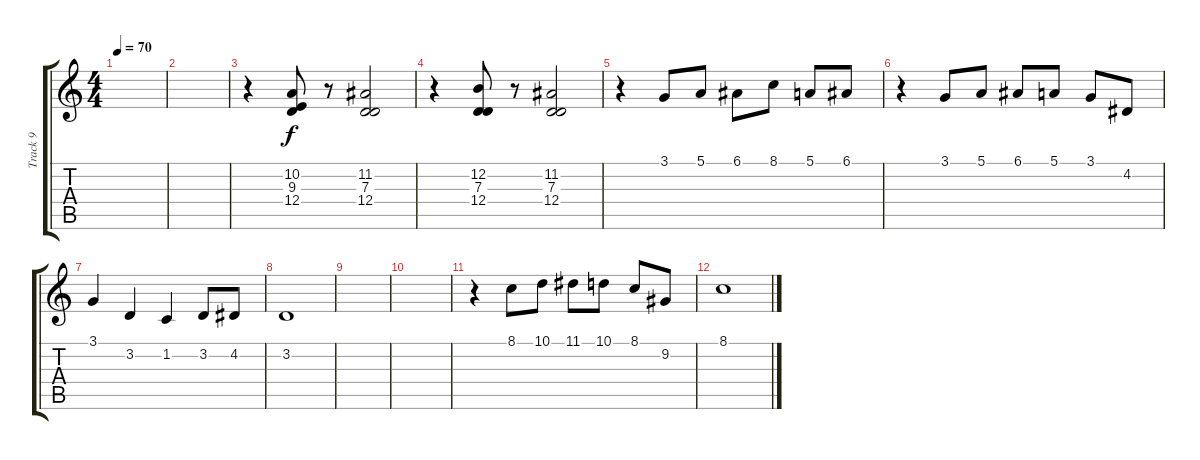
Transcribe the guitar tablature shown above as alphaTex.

\track ("Track 9" "Track 9") {instrument flute}
\staff {score tabs}
\tuning (E4 B3 G3 D3 A2 E2) {hide}
\ts (4 4)
\tempo 70
\clef g2
\ks c
|
|
r.4{balance 16 instrument clarinet} (10.2 9.3 12.4).8 r.8 (11.2 7.3 12.4).2 |
r.4 (12.2 7.3 12.4).8 r.8 (11.2 7.3 12.4).2 |
r.4{balance 12} 3.1.8 5.1.8 6.1.8 8.1.8 5.1.8 6.1.8 |
r.4 3.1.8 5.1.8 6.1.8 5.1.8 3.1.8 4.2.8 |
3.1.4 3.2.4 1.2.4 3.2.8 4.2.8 |
3.2.1 |
|
|
r.4{balance 1 instrument flute} 8.1.8 10.1.8 11.1.8 10.1.8 8.1.8 9.2.8 |
8.1.1
